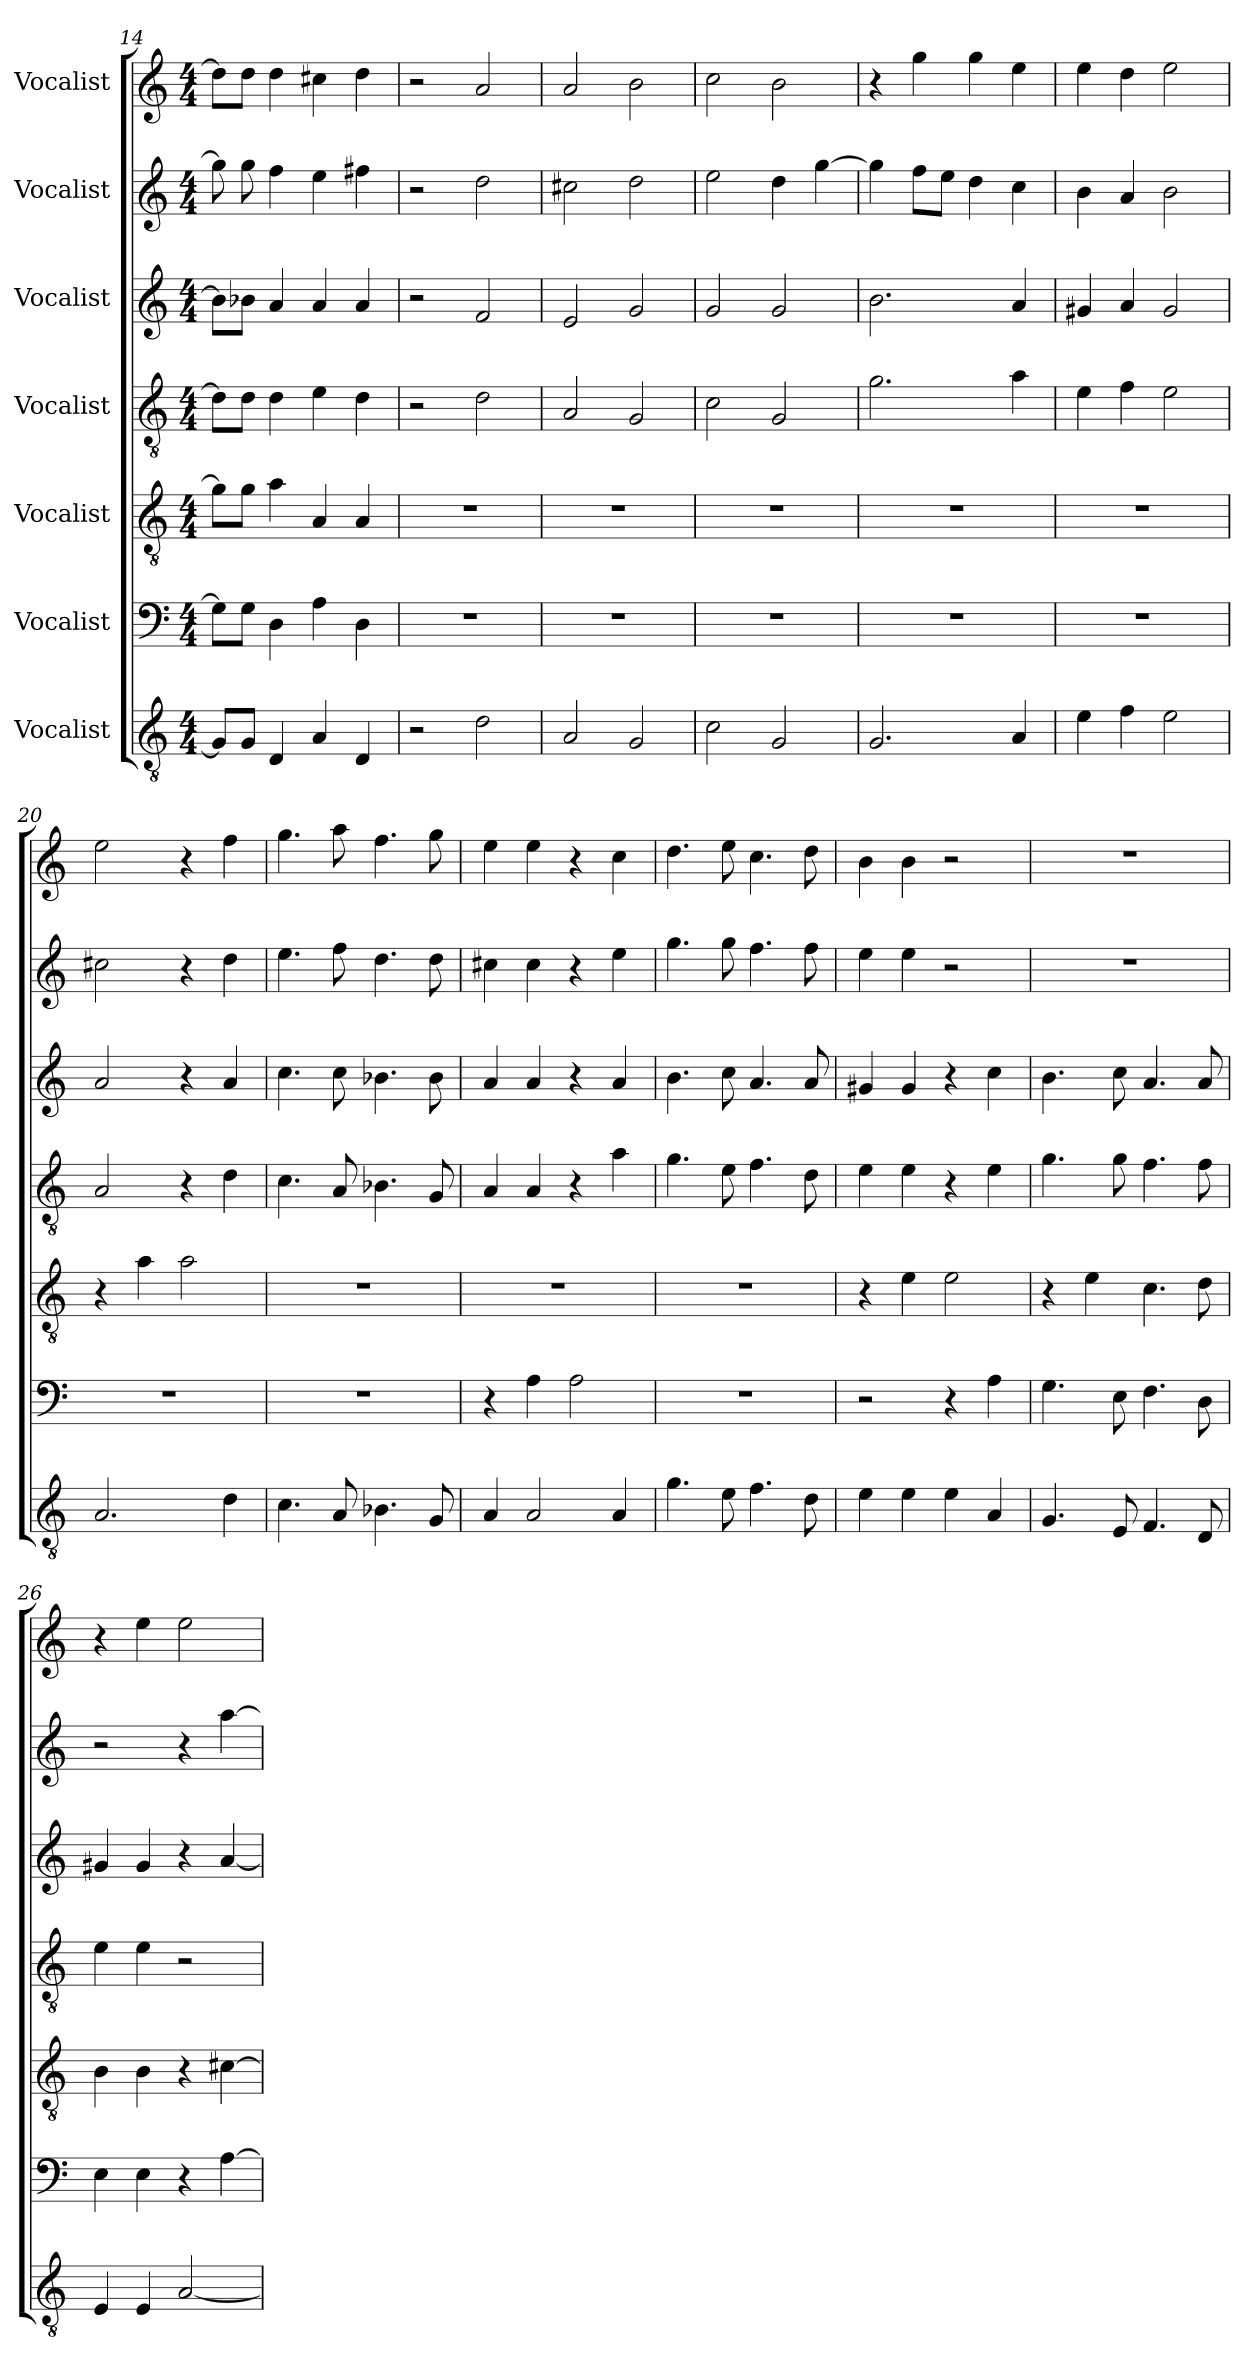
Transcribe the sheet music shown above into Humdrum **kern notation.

**kern	**kern	**kern	**kern	**kern	**kern	**kern
*part7	*part6	*part5	*part4	*part3	*part2	*part1
*staff7	*staff6	*staff5	*staff4	*staff3	*staff2	*staff1
*I"Vocalist	*I"Vocalist	*I"Vocalist	*I"Vocalist	*I"Vocalist	*I"Vocalist	*I"Vocalist
*clefGv2	*clefF4	*clefGv2	*clefGv2	*clefG2	*clefG2	*clefG2
*k[]	*k[]	*k[]	*k[]	*k[]	*k[]	*k[]
*M4/4	*M4/4	*M4/4	*M4/4	*M4/4	*M4/4	*M4/4
=14	=14	=14	=14	=14	=14	=14
8G/L]	8G\L]	8g\L]	8d\L]	8b-\L]	8gg\]	8dd\L]
8G/J	8G\J	8g\J	8d\J	8b-X\J	8gg\	8dd\J
4D/	4D\	4a\	4d\	4a/	4ff\	4dd\
4A/	4A\	4A/	4e\	4a/	4ee\	4cc#X\
4D/	4D\	4A/	4d\	4a/	4ff#X\	4dd\
=15	=15	=15	=15	=15	=15	=15
2r	1r	1r	2r	2r	2r	2r
2d\	.	.	2d\	2f/	2dd\	2a/
=16	=16	=16	=16	=16	=16	=16
2A/	1r	1r	2A/	2e/	2cc#X\	2a/
2G/	.	.	2G/	2g/	2dd\	2b\
=17	=17	=17	=17	=17	=17	=17
2c\	1r	1r	2c\	2g/	2ee\	2cc\
2G/	.	.	2G/	2g/	4dd\	2b\
.	.	.	.	.	[4gg\	.
=18	=18	=18	=18	=18	=18	=18
2.G/	1r	1r	2.g\	2.b\	4gg\]	4r
.	.	.	.	.	8ff\L	4gg\
.	.	.	.	.	8ee\J	.
.	.	.	.	.	4dd\	4gg\
4A/	.	.	4a\	4a/	4cc\	4ee\
=19	=19	=19	=19	=19	=19	=19
4e\	1r	1r	4e\	4g#X/	4b\	4ee\
4f\	.	.	4f\	4a/	4a/	4dd\
2e\	.	.	2e\	2g#/	2b\	2ee\
=20	=20	=20	=20	=20	=20	=20
2.A/	1r	4r	2A/	2a/	2cc#X\	2ee\
.	.	4a\	.	.	.	.
.	.	2a\	4r	4r	4r	4r
4d\	.	.	4d\	4a/	4dd\	4ff\
=21	=21	=21	=21	=21	=21	=21
4.c\	1r	1r	4.c\	4.cc\	4.ee\	4.gg\
8A/	.	.	8A/	8cc\	8ff\	8aa\
4.B-X\	.	.	4.B-X\	4.b-X\	4.dd\	4.ff\
8G/	.	.	8G/	8b-\	8dd\	8gg\
=22	=22	=22	=22	=22	=22	=22
4A/	4r	1r	4A/	4a/	4cc#X\	4ee\
2A/	4A\	.	4A/	4a/	4cc#\	4ee\
.	2A\	.	4r	4r	4r	4r
4A/	.	.	4a\	4a/	4ee\	4cc\
=23	=23	=23	=23	=23	=23	=23
4.g\	1r	1r	4.g\	4.b\	4.gg\	4.dd\
8e\	.	.	8e\	8cc\	8gg\	8ee\
4.f\	.	.	4.f\	4.a/	4.ff\	4.cc\
8d\	.	.	8d\	8a/	8ff\	8dd\
=24	=24	=24	=24	=24	=24	=24
4e\	2r	4r	4e\	4g#X/	4ee\	4b\
4e\	.	4e\	4e\	4g#/	4ee\	4b\
4e\	4r	2e\	4r	4r	2r	2r
4A/	4A\	.	4e\	4cc\	.	.
=25	=25	=25	=25	=25	=25	=25
4.G/	4.G\	4r	4.g\	4.b\	1r	1r
.	.	4e\	.	.	.	.
8E/	8E\	.	8g\	8cc\	.	.
4.F/	4.F\	4.c\	4.f\	4.a/	.	.
8D/	8D\	8d\	8f\	8a/	.	.
=26	=26	=26	=26	=26	=26	=26
4E/	4E\	4B\	4e\	4g#X/	2r	4r
4E/	4E\	4B\	4e\	4g#/	.	4ee\
[2A/	4r	4r	2r	4r	4r	2ee\
.	[4A\	[4c#X\	.	[4a/	[4aa\	.
=	=	=	=	=	=	=
*-	*-	*-	*-	*-	*-	*-
